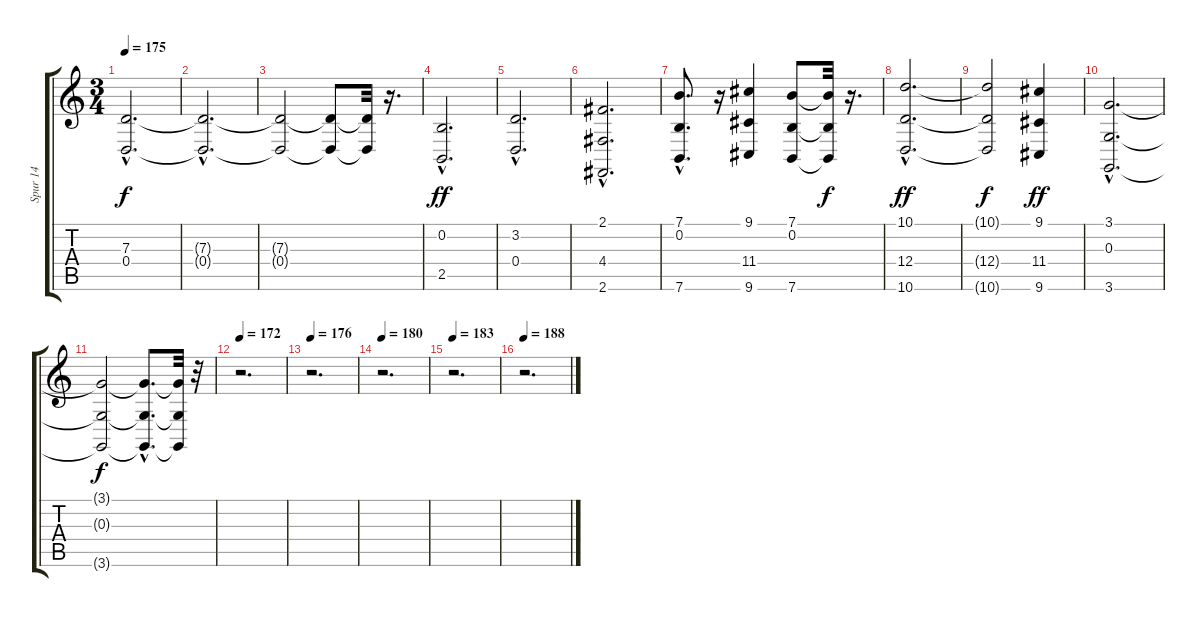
\track ("Spur 14" "Spur 14") {instrument choiraahs}
\staff {score tabs}
\tuning (E4 B3 G3 D3 A2 E2) {hide}
\ts (3 4)
\tempo 175
\clef g2
\ks c
(7.3{hac t} 0.4{hac t}).2{d dy f} |
(7.3{hac t} 0.4{hac t}).2{d} |
(7.3{t} 0.4{t}).2 (7.3{t} 0.4{t}).8 (7.3{t} 0.4{t}).32 r.16{d} |
(0.2{hac} 2.5{hac}).2{d dy ff} |
(3.2{hac} 0.4{hac}).2{d} |
(2.1{hac} 4.4{hac} 2.6{hac}).2{d} |
(7.1{hac} 0.2{hac} 7.6{hac}).8{d} r.16 (9.1 11.4 9.6).4 (7.1 0.2 7.6).8 (7.1{t} 0.2{t} 7.6{t}).32{dy f} r.16{d} |
(10.1{hac} 12.4{hac} 10.6{hac}).2{d dy ff} |
(10.1{t} 12.4{t} 10.6{t}).2{dy f} (9.1 11.4 9.6).4{dy ff} |
(3.1{hac} 0.3{hac} 3.6{hac}).2{d} |
(3.1{t} 0.3{t} 3.6{t}).2{dy f} (3.1{hac t} 0.3{hac t} 3.6{hac t}).8{d} (3.1{t} 0.3{t} 3.6{t}).32 r.32 |
\tempo 172
r.2{d} |
\tempo 176
r.2{d} |
\tempo 180
r.2{d} |
\tempo 183
r.2{d} |
\tempo 188
r.2{d}
